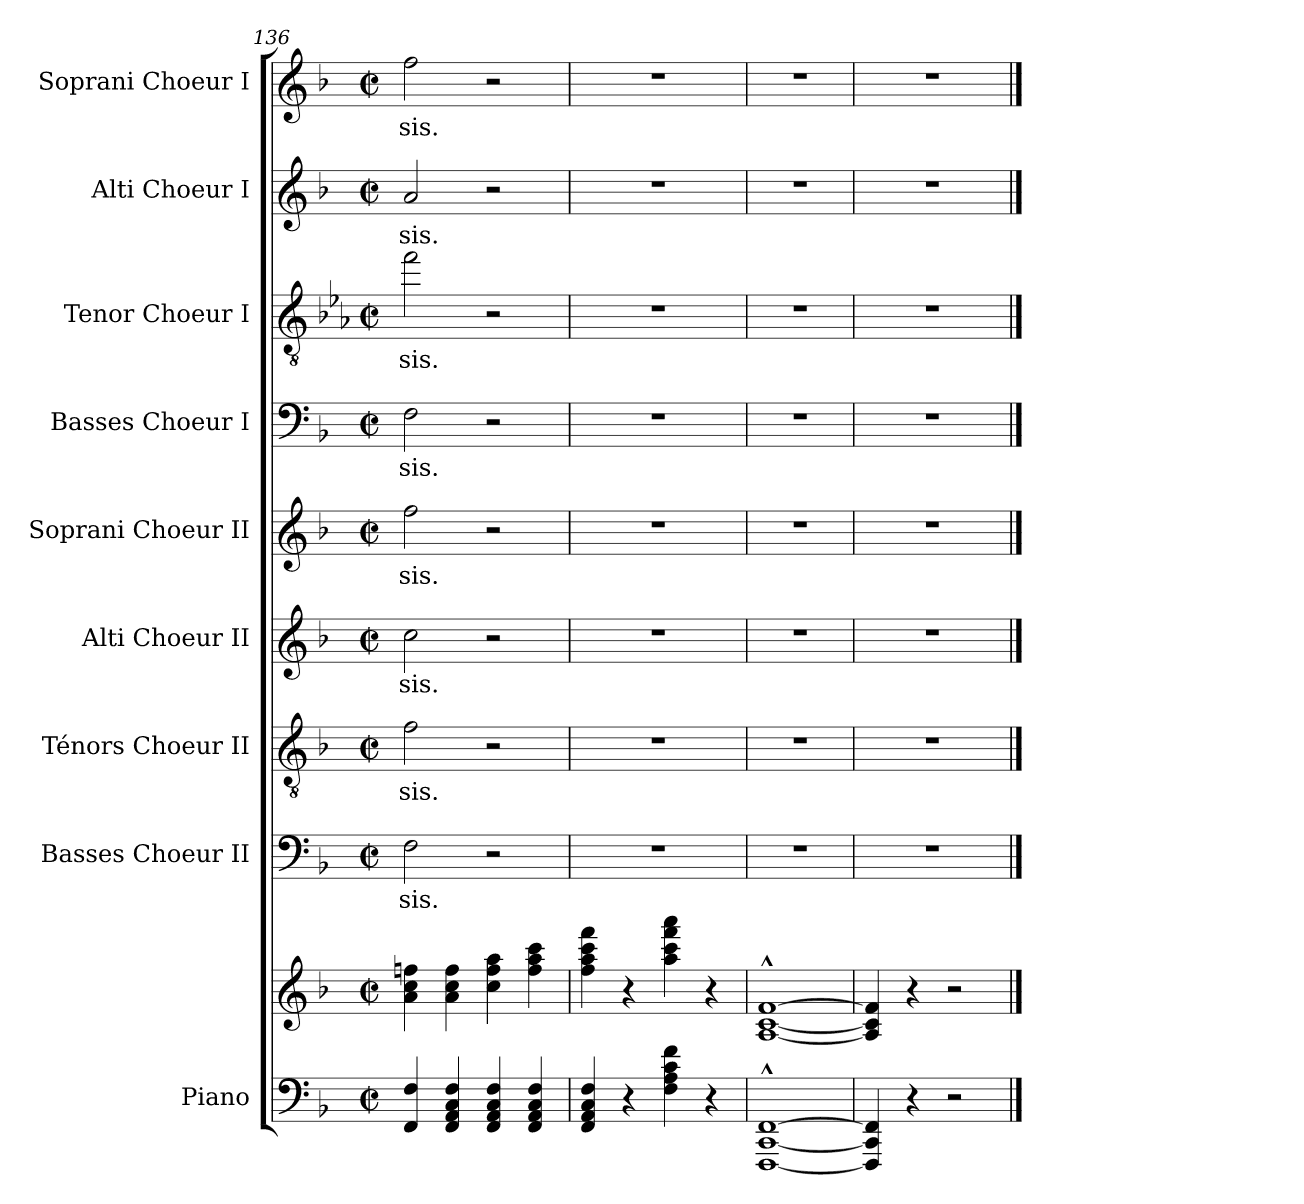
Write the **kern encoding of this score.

**kern	**kern	**kern	**text	**kern	**text	**kern	**text	**kern	**text	**kern	**text	**kern	**text	**kern	**text	**kern	**text
*part9	*part9	*part8	*part8	*part7	*part7	*part6	*part6	*part5	*part5	*part4	*part4	*part3	*part3	*part2	*part2	*part1	*part1
*staff10	*staff9	*staff8	*staff8	*staff7	*staff7	*staff6	*staff6	*staff5	*staff5	*staff4	*staff4	*staff3	*staff3	*staff2	*staff2	*staff1	*staff1
*I"Piano	*	*I"Basses Choeur II	*	*I"Ténors Choeur II	*	*I"Alti Choeur II	*	*I"Soprani Choeur II	*	*I"Basses Choeur I	*	*I"Tenor Choeur I	*	*I"Alti Choeur I	*	*I"Soprani Choeur I	*
*I'Pia.	*	*I'B.2	*	*I'T.2	*	*I'A.2	*	*I'S.2	*	*I'B.1	*	*I'T.1	*	*I'A.1	*	*I'S.1	*
*clefF4	*clefG2	*clefF4	*	*clefGv2	*	*clefG2	*	*clefG2	*	*clefF4	*	*clefGv2	*	*clefG2	*	*clefG2	*
*	*	*	*	*	*	*	*	*	*	*	*	*ITrd8c14	*	*	*	*	*
*k[b-]	*k[b-]	*k[b-]	*	*k[b-]	*	*k[b-]	*	*k[b-]	*	*k[b-]	*	*k[b-e-a-]	*	*k[b-]	*	*k[b-]	*
*M2/2	*M2/2	*M2/2	*	*M2/2	*	*M2/2	*	*M2/2	*	*M2/2	*	*M2/2	*	*M2/2	*	*M2/2	*
*met(c|)	*met(c|)	*met(c|)	*	*met(c|)	*	*met(c|)	*	*met(c|)	*	*met(c|)	*	*met(c|)	*	*met(c|)	*	*met(c|)	*
=136	=136	=136	=136	=136	=136	=136	=136	=136	=136	=136	=136	=136	=136	=136	=136	=136	=136
4FF/ 4F/	4a\ 4cc\ 4ffn\	2F\	-sis.	2fi\	-sis.	2cc\	-sis.	2ff\	-sis.	2F\	-sis.	2fi\	-sis.	2a/	-sis.	2ff\	-sis.
4FF/ 4AA/ 4C/ 4F/	4a\ 4cc\ 4ff\	.	.	.	.	.	.	.	.	.	.	.	.	.	.	.	.
4FF/ 4AA/ 4C/ 4F/	4cc\ 4ff\ 4aa\	2r	.	2r	.	2r	.	2r	.	2r	.	2r	.	2r	.	2r	.
4FF/ 4AA/ 4C/ 4F/	4ff\ 4aa\ 4ccc\	.	.	.	.	.	.	.	.	.	.	.	.	.	.	.	.
=137	=137	=137	=137	=137	=137	=137	=137	=137	=137	=137	=137	=137	=137	=137	=137	=137	=137
4FF/ 4AA/ 4C/ 4F/	4ff\ 4aa\ 4ccc\ 4fff\	1r	.	1r	.	1r	.	1r	.	1r	.	1r	.	1r	.	1r	.
4r	4r	.	.	.	.	.	.	.	.	.	.	.	.	.	.	.	.
4F\ 4A\ 4c\ 4f\	4aa\ 4ccc\ 4fff\ 4aaa\	.	.	.	.	.	.	.	.	.	.	.	.	.	.	.	.
4r	4r	.	.	.	.	.	.	.	.	.	.	.	.	.	.	.	.
=138	=138	=138	=138	=138	=138	=138	=138	=138	=138	=138	=138	=138	=138	=138	=138	=138	=138
[1FFF^^ [1CC^^ [1FF^^	[1A^^ [1c^^ [1f^^	1r	.	1r	.	1r	.	1r	.	1r	.	1r	.	1r	.	1r	.
=139	=139	=139	=139	=139	=139	=139	=139	=139	=139	=139	=139	=139	=139	=139	=139	=139	=139
4FFF/] 4CC/] 4FF/]	4A/] 4c/] 4f/]	1r	.	1r	.	1r	.	1r	.	1r	.	1r	.	1r	.	1r	.
4r	4r	.	.	.	.	.	.	.	.	.	.	.	.	.	.	.	.
2r	2r	.	.	.	.	.	.	.	.	.	.	.	.	.	.	.	.
==	==	==	==	==	==	==	==	==	==	==	==	==	==	==	==	==	==
*-	*-	*-	*-	*-	*-	*-	*-	*-	*-	*-	*-	*-	*-	*-	*-	*-	*-
